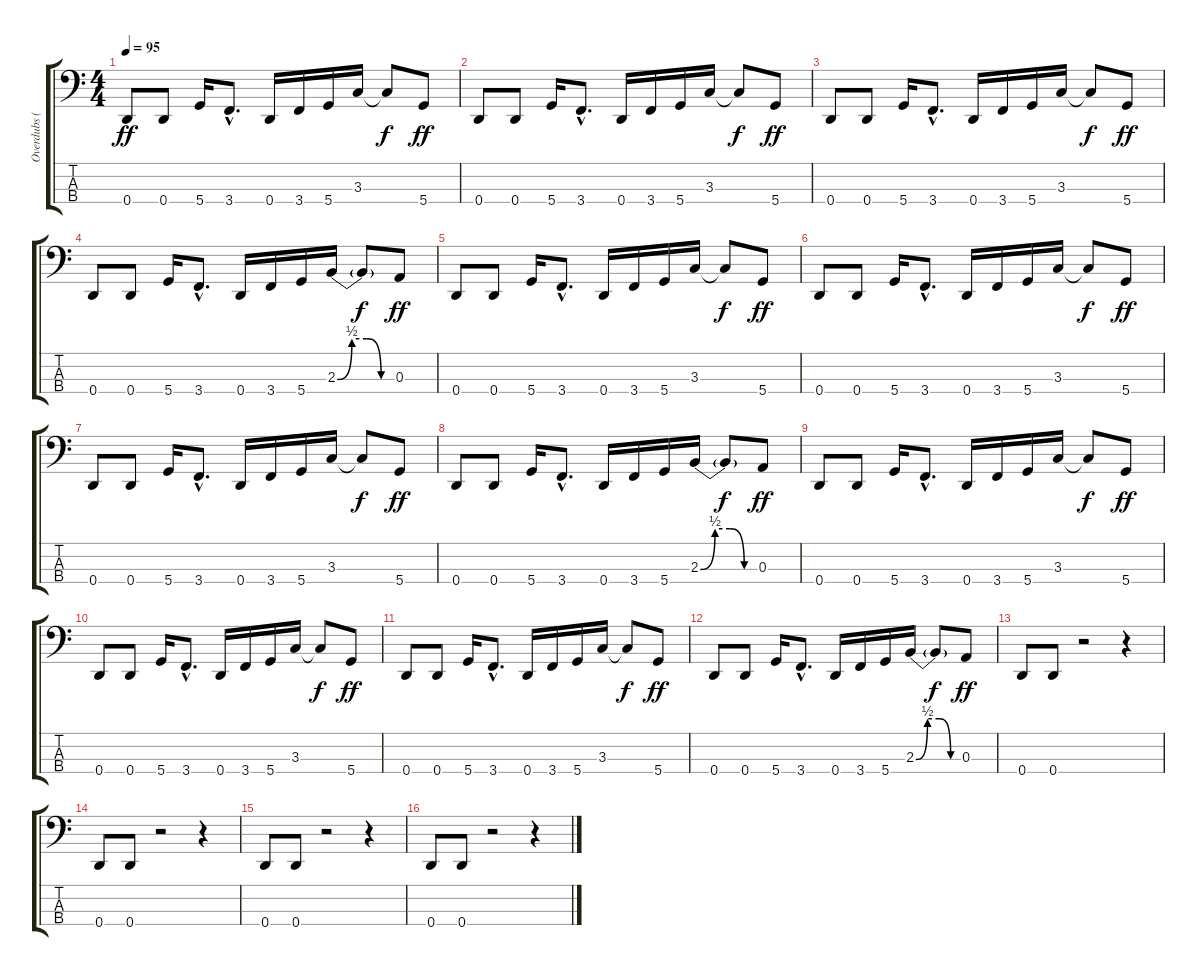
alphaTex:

\track ("Overdubs (Basse)" "Overdubs (") {instrument fretlessbass}
\staff {score tabs}
\tuning (G2 D2 A1 D1) {hide}
\ts (4 4)
\tempo 95
\clef f4
\ks c
0.4.8{dy ff} 0.4.8 5.4.16 3.4{hac}.8{d} 0.4.16 3.4.16 5.4.16 3.3.16 3.3{t}.8{dy f} 5.4.8{dy ff} |
0.4.8 0.4.8 5.4.16 3.4{hac}.8{d} 0.4.16 3.4.16 5.4.16 3.3.16 3.3{t}.8{dy f} 5.4.8{dy ff} |
0.4.8 0.4.8 5.4.16 3.4{hac}.8{d} 0.4.16 3.4.16 5.4.16 3.3.16 3.3{t}.8{dy f} 5.4.8{dy ff} |
0.4.8 0.4.8 5.4.16 3.4{hac}.8{d} 0.4.16 3.4.16 5.4.16 2.3{be (custom 0 0 15 2 30 2 45 0 60 0)}.16 2.3{t}.8{dy f} 0.3.8{dy ff} |
0.4.8 0.4.8 5.4.16 3.4{hac}.8{d} 0.4.16 3.4.16 5.4.16 3.3.16 3.3{t}.8{dy f} 5.4.8{dy ff} |
0.4.8 0.4.8 5.4.16 3.4{hac}.8{d} 0.4.16 3.4.16 5.4.16 3.3.16 3.3{t}.8{dy f} 5.4.8{dy ff} |
0.4.8 0.4.8 5.4.16 3.4{hac}.8{d} 0.4.16 3.4.16 5.4.16 3.3.16 3.3{t}.8{dy f} 5.4.8{dy ff} |
0.4.8 0.4.8 5.4.16 3.4{hac}.8{d} 0.4.16 3.4.16 5.4.16 2.3{be (custom 0 0 15 2 30 2 45 0 60 0)}.16 2.3{t}.8{dy f} 0.3.8{dy ff} |
0.4.8 0.4.8 5.4.16 3.4{hac}.8{d} 0.4.16 3.4.16 5.4.16 3.3.16 3.3{t}.8{dy f} 5.4.8{dy ff} |
0.4.8 0.4.8 5.4.16 3.4{hac}.8{d} 0.4.16 3.4.16 5.4.16 3.3.16 3.3{t}.8{dy f} 5.4.8{dy ff} |
0.4.8 0.4.8 5.4.16 3.4{hac}.8{d} 0.4.16 3.4.16 5.4.16 3.3.16 3.3{t}.8{dy f} 5.4.8{dy ff} |
0.4.8 0.4.8 5.4.16 3.4{hac}.8{d} 0.4.16 3.4.16 5.4.16 2.3{be (custom 0 0 15 2 30 2 45 0 60 0)}.16 2.3{t}.8{dy f} 0.3.8{dy ff} |
0.4.8 0.4.8 r.2 r.4 |
0.4.8 0.4.8 r.2 r.4 |
0.4.8 0.4.8 r.2 r.4 |
0.4.8 0.4.8 r.2 r.4
